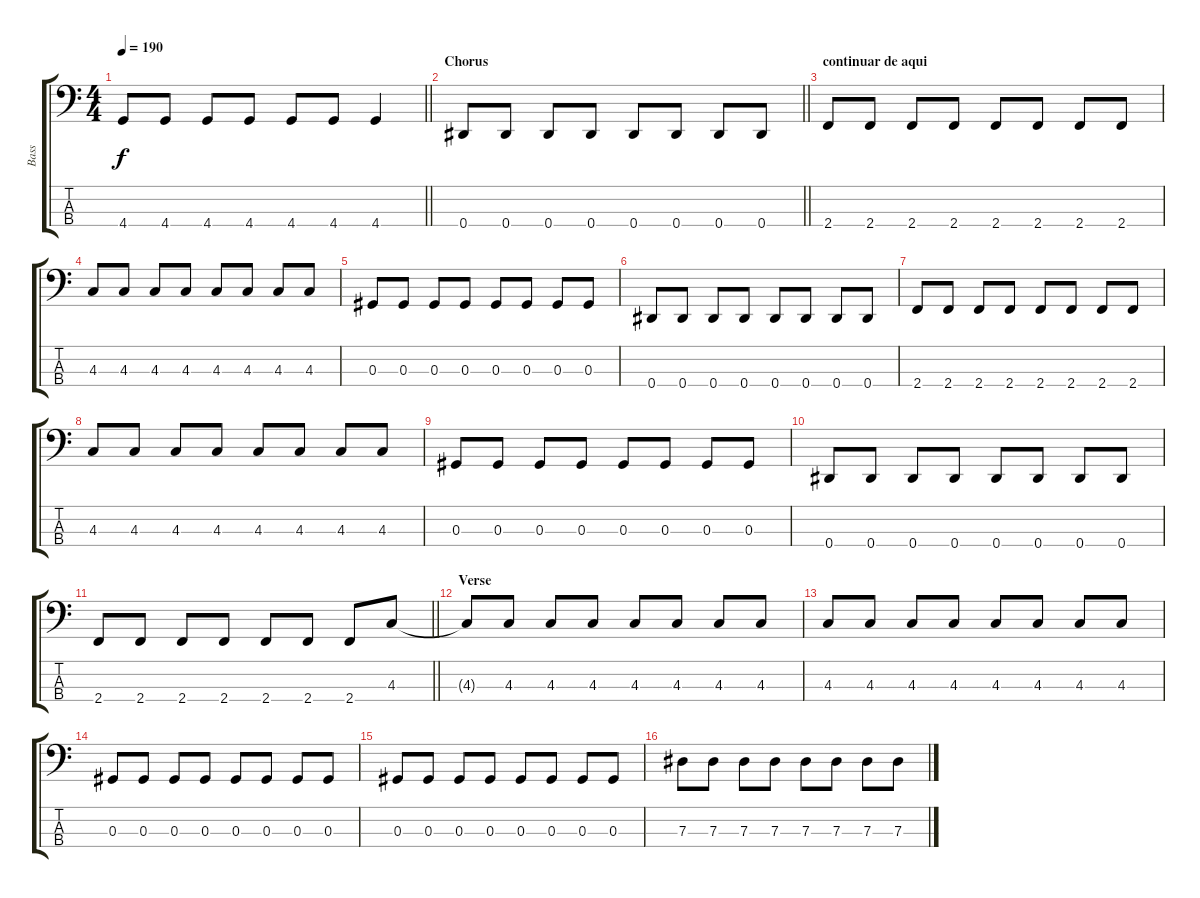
\track ("Bass" "Bass") {instrument electricbasspick}
\staff {score tabs}
\tuning (Gb2 Db2 Ab1 Eb1) {hide}
\ts (4 4)
\tempo 190
\clef f4
\barLineRight lightlight
\ks c
4.4.8{dy f} 4.4.8 4.4.8 4.4.8 4.4.8 4.4.8 4.4.4 |
\section ("" "Chorus ")
\barLineRight lightlight
0.4.8 0.4.8 0.4.8 0.4.8 0.4.8 0.4.8 0.4.8 0.4.8 |
\section ("" "continuar de aqui")
2.4.8 2.4.8 2.4.8 2.4.8 2.4.8 2.4.8 2.4.8 2.4.8 |
4.3.8 4.3.8 4.3.8 4.3.8 4.3.8 4.3.8 4.3.8 4.3.8 |
0.3.8 0.3.8 0.3.8 0.3.8 0.3.8 0.3.8 0.3.8 0.3.8 |
0.4.8 0.4.8 0.4.8 0.4.8 0.4.8 0.4.8 0.4.8 0.4.8 |
2.4.8 2.4.8 2.4.8 2.4.8 2.4.8 2.4.8 2.4.8 2.4.8 |
4.3.8 4.3.8 4.3.8 4.3.8 4.3.8 4.3.8 4.3.8 4.3.8 |
0.3.8 0.3.8 0.3.8 0.3.8 0.3.8 0.3.8 0.3.8 0.3.8 |
0.4.8 0.4.8 0.4.8 0.4.8 0.4.8 0.4.8 0.4.8 0.4.8 |
\barLineRight lightlight
2.4.8 2.4.8 2.4.8 2.4.8 2.4.8 2.4.8 2.4.8 4.3.8 |
\section ("" "Verse ")
4.3{t}.8 4.3.8 4.3.8 4.3.8 4.3.8 4.3.8 4.3.8 4.3.8 |
4.3.8 4.3.8 4.3.8 4.3.8 4.3.8 4.3.8 4.3.8 4.3.8 |
0.3.8 0.3.8 0.3.8 0.3.8 0.3.8 0.3.8 0.3.8 0.3.8 |
0.3.8 0.3.8 0.3.8 0.3.8 0.3.8 0.3.8 0.3.8 0.3.8 |
7.3.8 7.3.8 7.3.8 7.3.8 7.3.8 7.3.8 7.3.8 7.3.8
